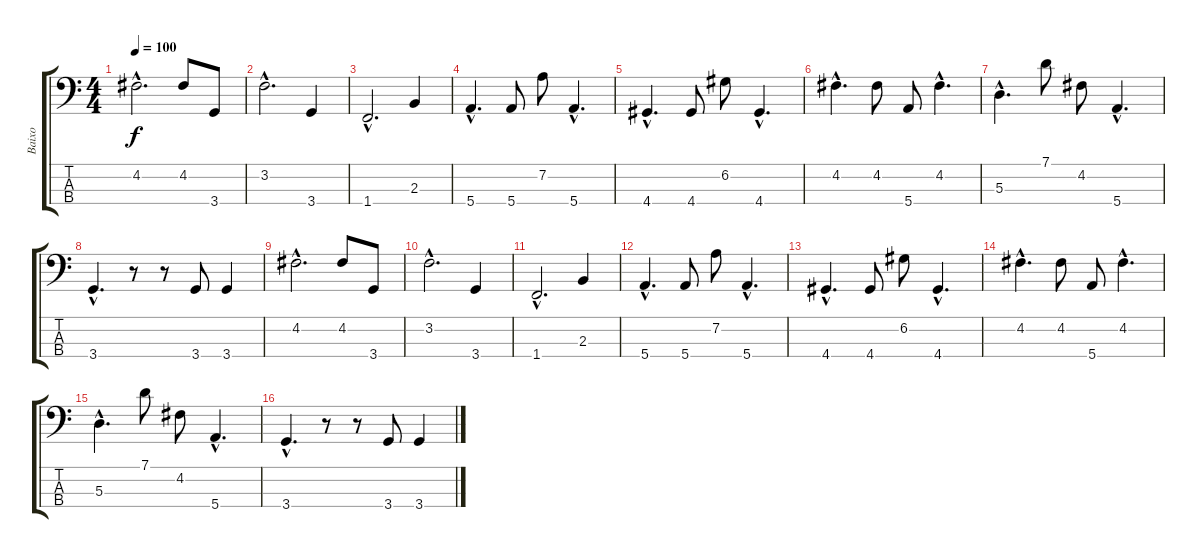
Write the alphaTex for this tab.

\track ("Baixo" "Baixo") {instrument acousticbass}
\staff {score tabs}
\tuning (G2 D2 A1 E1) {hide}
\ts (4 4)
\tempo 100
\clef f4
\ks c
4.2{hac}.2{d dy f} 4.2.8 3.4.8 |
3.2{hac}.2{d} 3.4.4 |
1.4{hac}.2{d} 2.3.4 |
\ks aminor
5.4{hac}.4{d} 5.4.8 7.2.8 5.4{hac}.4{d} |
\ks c
4.4{hac}.4{d} 4.4.8 6.2.8 4.4{hac}.4{d} |
4.2{hac}.4{d} 4.2.8 5.4.8 4.2{hac}.4{d} |
5.3{hac}.4{d} 7.1.8 4.2.8 5.4{hac}.4{d} |
3.4{hac}.4{d} r.8 r.8 3.4.8 3.4.4 |
4.2{hac}.2{d} 4.2.8 3.4.8 |
3.2{hac}.2{d} 3.4.4 |
1.4{hac}.2{d} 2.3.4 |
\ks aminor
5.4{hac}.4{d} 5.4.8 7.2.8 5.4{hac}.4{d} |
\ks c
4.4{hac}.4{d} 4.4.8 6.2.8 4.4{hac}.4{d} |
4.2{hac}.4{d} 4.2.8 5.4.8 4.2{hac}.4{d} |
5.3{hac}.4{d} 7.1.8 4.2.8 5.4{hac}.4{d} |
3.4{hac}.4{d} r.8 r.8 3.4.8 3.4.4
